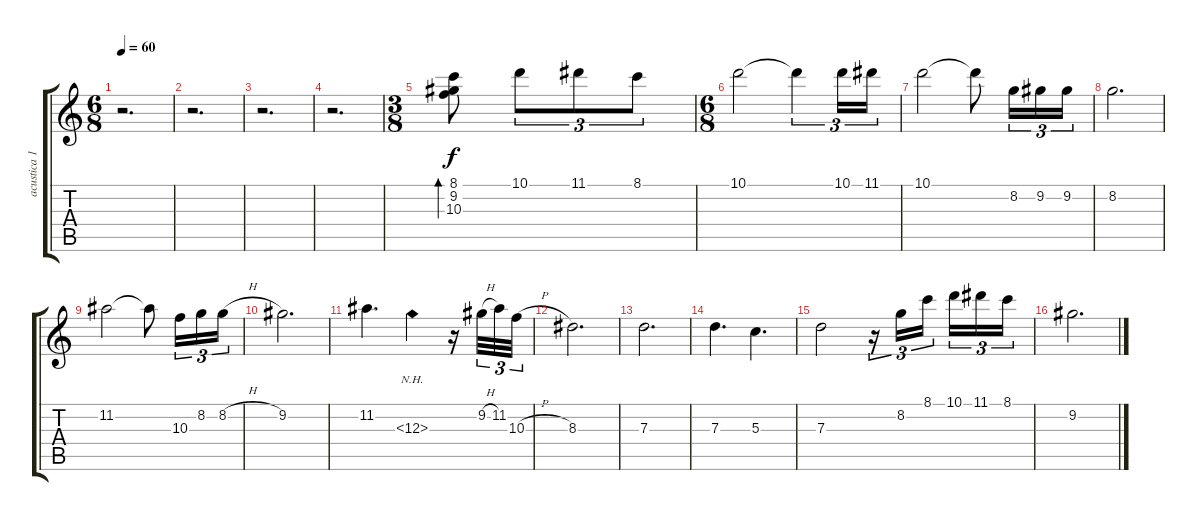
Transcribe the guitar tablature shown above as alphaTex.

\track ("acustica 1" "acustica 1") {instrument acousticguitarnylon}
\staff {score tabs}
\tuning (E4 B3 G3 D3 A2 E2) {hide}
\ts (6 8)
\tempo 60
\clef g2
\ks c
r.2{d dy f} |
r.2{d} |
r.2{d} |
r.2{d} |
\ts (3 8)
(8.1 9.2 10.3).8{bd 480} 10.1.8{tu (3 2)} 11.1.8{tu (3 2)} 8.1.8{tu (3 2)} |
\ts (6 8)
10.1.2 10.1{t}.4{tu (3 2)} 10.1.16{tu (3 2)} 11.1.16{tu (3 2)} |
10.1.2 10.1{t}.8 8.2.16{tu (3 2)} 9.2.16{tu (3 2)} 9.2.16{tu (3 2)} |
8.2.2{d} |
11.2.2 11.2{t}.8 10.3.16{tu (3 2)} 8.2.16{tu (3 2)} 8.2{h}.16{tu (3 2)} |
9.2.2{d} |
11.2.4{d} 13.3{nh}.4 r.16 9.2{h}.32{tu (3 2)} 11.2.32{tu (3 2)} 10.3{h}.32{tu (3 2)} |
8.3.2{d} |
7.3.2{d} |
7.3.4{d} 5.3.4{d} |
7.3.2 r.16{tu (3 2)} 8.2.16{tu (3 2)} 8.1.16{tu (3 2)} 10.1.16{tu (3 2)} 11.1.16{tu (3 2)} 8.1.16{tu (3 2)} |
9.2.2{d}
